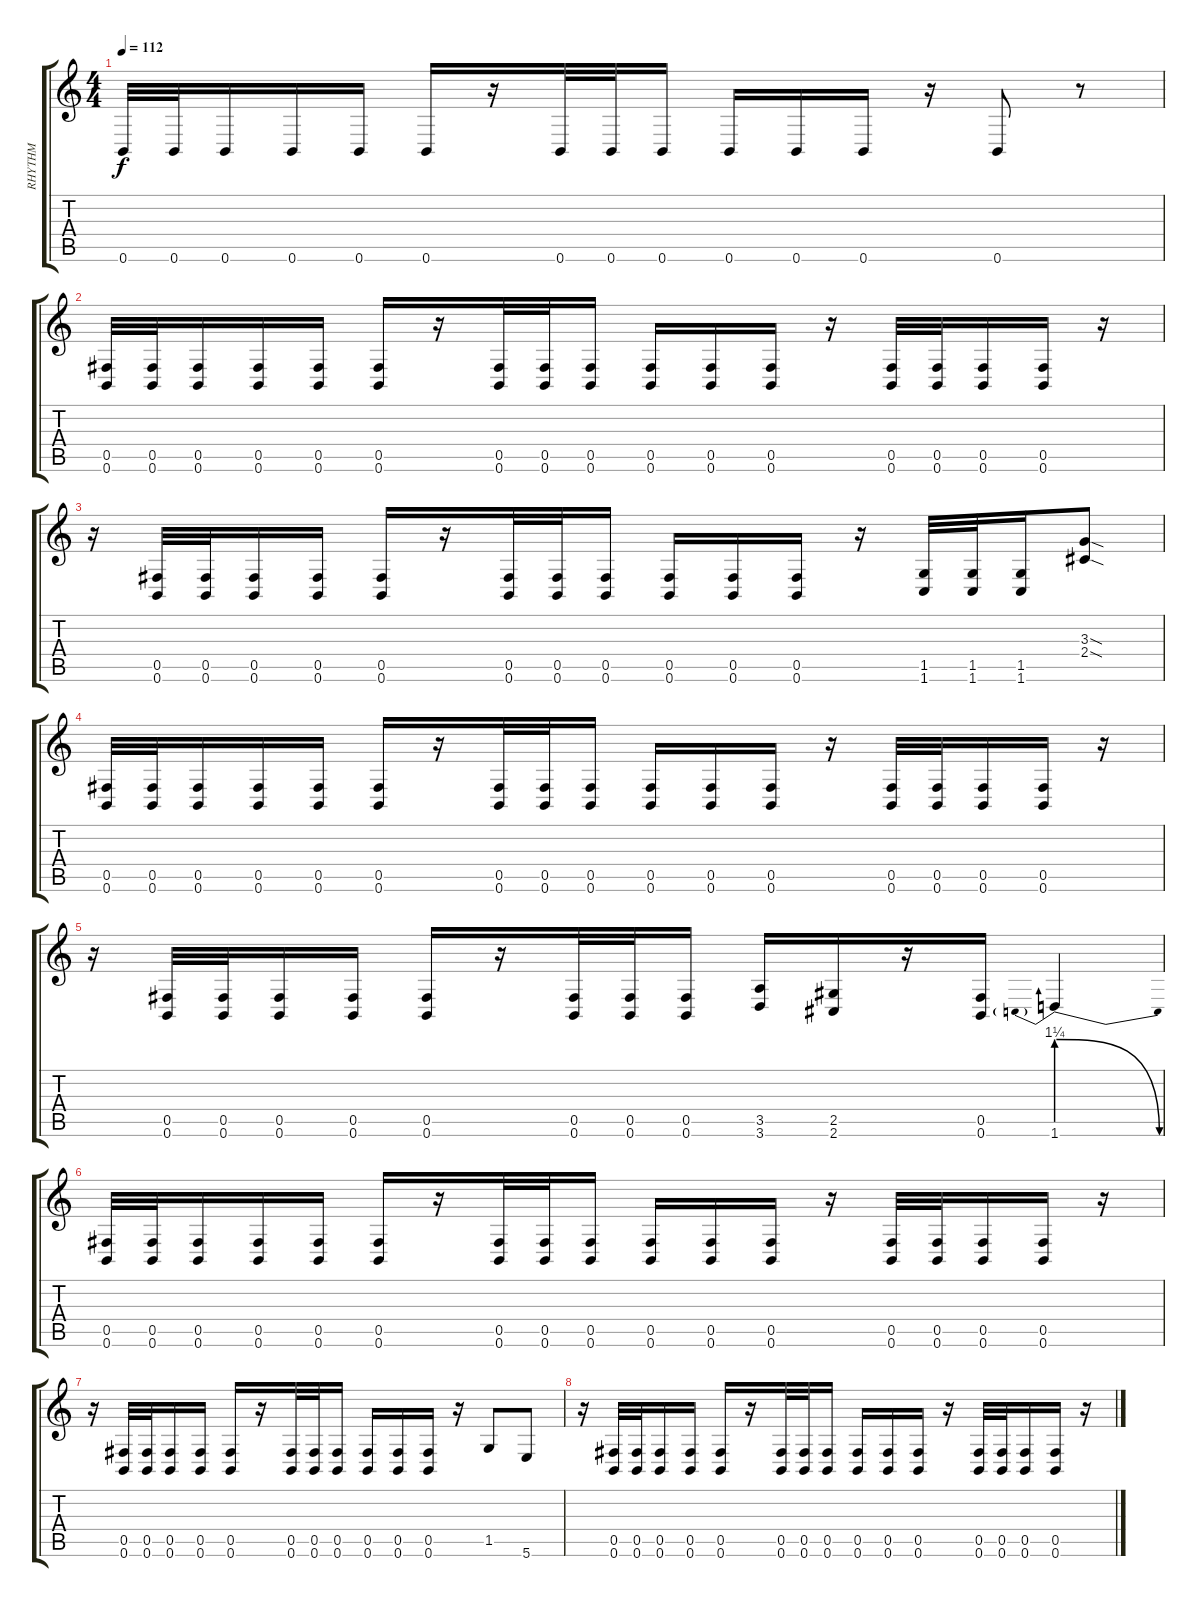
\track ("RHYTHM" "RHYTHM") {instrument overdrivenguitar}
\staff {score tabs}
\tuning (Db4 Ab3 E3 B2 Gb2 B1) {hide}
\ts (4 4)
\tempo 112
\clef g2
\ks c
0.6.32{dy f} 0.6.32 0.6.16 0.6.16 0.6.16 0.6.16 r.16 0.6.32 0.6.32 0.6.16 0.6.16 0.6.16 0.6.16 r.16 0.6.8 r.8 |
(0.5 0.6).32 (0.5 0.6).32 (0.5 0.6).16 (0.5 0.6).16 (0.5 0.6).16 (0.5 0.6).16 r.16 (0.5 0.6).32 (0.5 0.6).32 (0.5 0.6).16 (0.5 0.6).16 (0.5 0.6).16 (0.5 0.6).16 r.16 (0.5 0.6).32 (0.5 0.6).32 (0.5 0.6).16 (0.5 0.6).16 r.16 |
r.16 (0.5 0.6).32 (0.5 0.6).32 (0.5 0.6).16 (0.5 0.6).16 (0.5 0.6).16 r.16 (0.5 0.6).32 (0.5 0.6).32 (0.5 0.6).16 (0.5 0.6).16 (0.5 0.6).16 (0.5 0.6).16 r.16 (1.5 1.6).32 (1.5 1.6).32 (1.5 1.6).16 (3.3{sod} 2.4{sod}).8 |
(0.5 0.6).32 (0.5 0.6).32 (0.5 0.6).16 (0.5 0.6).16 (0.5 0.6).16 (0.5 0.6).16 r.16 (0.5 0.6).32 (0.5 0.6).32 (0.5 0.6).16 (0.5 0.6).16 (0.5 0.6).16 (0.5 0.6).16 r.16 (0.5 0.6).32 (0.5 0.6).32 (0.5 0.6).16 (0.5 0.6).16 r.16 |
r.16 (0.5 0.6).32 (0.5 0.6).32 (0.5 0.6).16 (0.5 0.6).16 (0.5 0.6).16 r.16 (0.5 0.6).32 (0.5 0.6).32 (0.5 0.6).16 (3.5 3.6).16 (2.5 2.6).16 r.16 (0.5 0.6).16 1.6{be (prebendrelease 0 5 60 0)}.4 |
(0.5 0.6).32 (0.5 0.6).32 (0.5 0.6).16 (0.5 0.6).16 (0.5 0.6).16 (0.5 0.6).16 r.16 (0.5 0.6).32 (0.5 0.6).32 (0.5 0.6).16 (0.5 0.6).16 (0.5 0.6).16 (0.5 0.6).16 r.16 (0.5 0.6).32 (0.5 0.6).32 (0.5 0.6).16 (0.5 0.6).16 r.16 |
r.16 (0.5 0.6).32 (0.5 0.6).32 (0.5 0.6).16 (0.5 0.6).16 (0.5 0.6).16 r.16 (0.5 0.6).32 (0.5 0.6).32 (0.5 0.6).16 (0.5 0.6).16 (0.5 0.6).16 (0.5 0.6).16 r.16 1.5.8 5.6.8 |
r.16 (0.5 0.6).32 (0.5 0.6).32 (0.5 0.6).16 (0.5 0.6).16 (0.5 0.6).16 r.16 (0.5 0.6).32 (0.5 0.6).32 (0.5 0.6).16 (0.5 0.6).16 (0.5 0.6).16 (0.5 0.6).16 r.16 (0.5 0.6).32 (0.5 0.6).32 (0.5 0.6).16 (0.5 0.6).16 r.16
